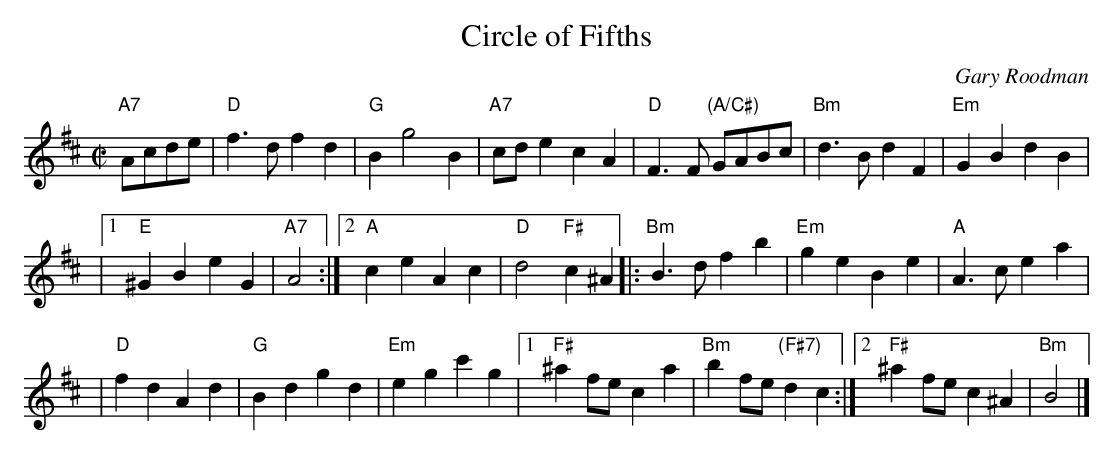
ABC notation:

X:1
T: Circle of Fifths
C: Gary Roodman
M: C|
L: 1/8
K: D
"A7"Acde \
| "D"f3d f2d2 | "G"B2 g4 B2 \
| "A7"cde2 c2A2 | "D"F3F "(A/C#)"GABc \
| "Bm"d3B d2F2 | "Em"G2B2 d2B2 |
|1 "E"^G2B2 e2G2 | "A7"A4 \
:|2 "A"c2e2 A2c2 | "D"d4 "F#"c2^A2 \
|: "Bm"B3d f2b2 | "Em"g2e2 B2e2 \
| "A"A3c e2a2 |
| "D"f2d2 A2d2 \
| "G"B2d2 g2d2 | "Em"e2g2 c'2 g2 \
|1 "F#"^a2fe c2a2 | "Bm"b2fe "(F#7)"d2c2 \
:|2 "F#"^a2fe c2^A2 | "Bm"B4 |]
